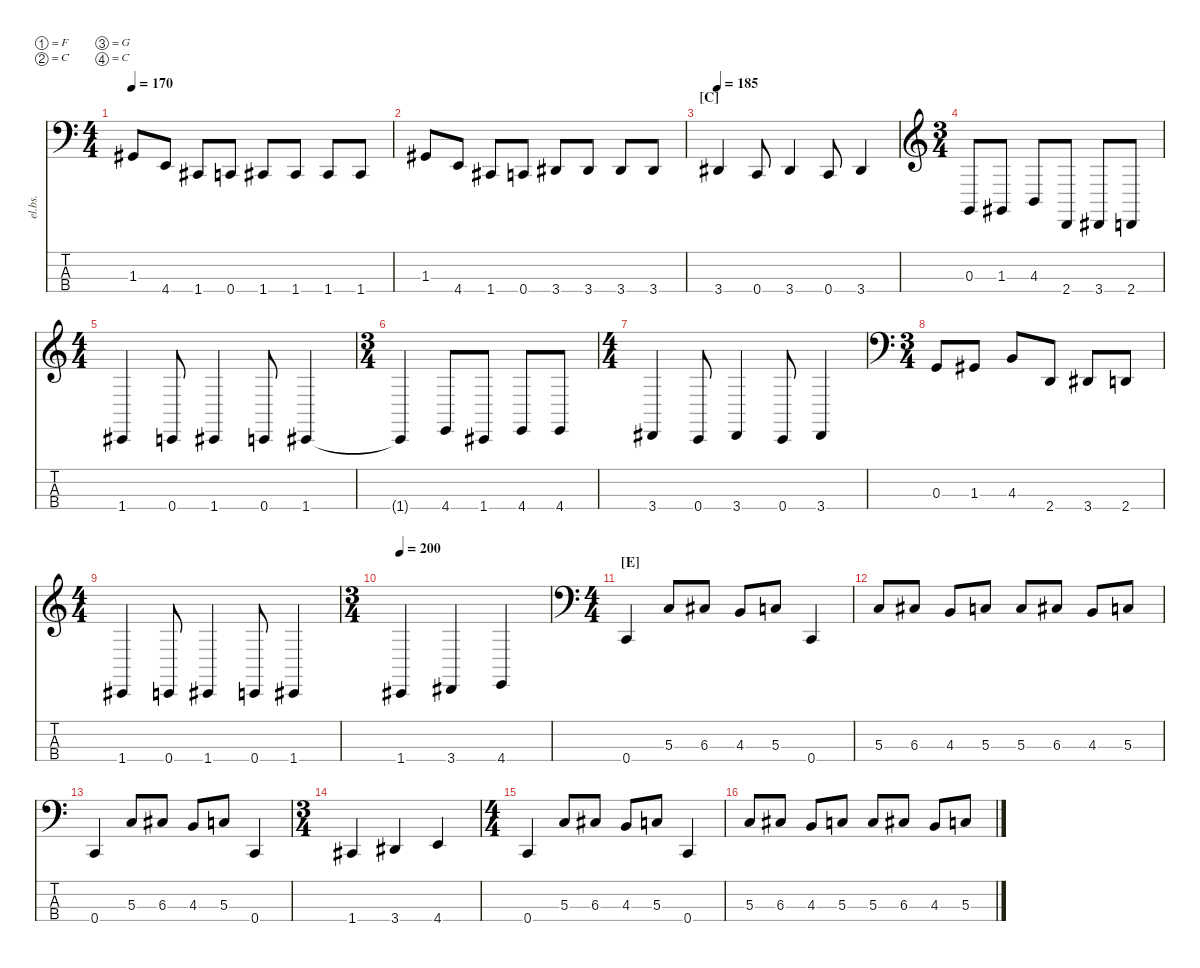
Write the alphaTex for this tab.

\defaultSystemsLayout 4
\hideDynamics
\bracketExtendMode nobrackets
\otherSystemsTrackNameOrientation horizontal
\track ("Electric Bass" "el.bs.") {solo instrument electricbassfinger}
\staff {score tabs}
\tuning (F2 C2 G1 C1)
\ts (4 4)
\tempo 170
\clef f4
\ks c
1.3{acc #}.8{dy mf beam Up} 4.4.8{beam Up} 1.4{acc #}.8{beam Up} 0.4.8{beam Up} 1.4{acc #}.8{beam Up} 1.4{acc #}.8{beam Up} 1.4{acc #}.8{beam Up} 1.4{acc #}.8{beam Up} |
1.3{acc #}.8{beam Up} 4.4.8{beam Up} 1.4{acc #}.8{beam Up} 0.4.8{beam Up} 3.4{acc #}.8{beam Up} 3.4{acc #}.8{beam Up} 3.4{acc #}.8{beam Up} 3.4{acc #}.8{beam Up} |
\section ("C" "")
\tempo 185
3.4{acc #}.4{beam Up} 0.4.8{beam Up} 3.4{acc #}.4{beam Up} 0.4.8{beam Up} 3.4{acc #}.4{beam Up} |
\ts (3 4)
\beaming (8 2 2 2)
\clef g2
0.3.8{beam Up} 1.3{acc #}.8{beam Up} 4.3.8{beam Up} 2.4.8{beam Up} 3.4{acc #}.8{beam Up} 2.4.8{beam Up} |
\ts (4 4)
\beaming (8 2 2 2 2)
1.4{acc #}.4{beam Up} 0.4.8{beam Up} 1.4{acc #}.4{beam Up} 0.4.8{beam Up} 1.4{acc #}.4{beam Up} |
\ts (3 4)
\beaming (8 2 2 2)
1.4{t acc #}.4{beam Up} 4.4.8{beam Up} 1.4{acc #}.8{beam Up} 4.4.8{beam Up} 4.4.8{beam Up} |
\ts (4 4)
\beaming (8 2 2 2 2)
3.4{acc #}.4{beam Up} 0.4.8{beam Up} 3.4{acc #}.4{beam Up} 0.4.8{beam Up} 3.4{acc #}.4{beam Up} |
\ts (3 4)
\beaming (8 2 2 2)
\clef f4
0.3.8{beam Up} 1.3{acc #}.8{beam Up} 4.3.8{beam Up} 2.4.8{beam Up} 3.4{acc #}.8{beam Up} 2.4.8{beam Up} |
\ts (4 4)
\beaming (8 2 2 2 2)
\clef g2
1.4{acc #}.4{beam Up} 0.4.8{beam Up} 1.4{acc #}.4{beam Up} 0.4.8{beam Up} 1.4{acc #}.4{beam Up} |
\ts (3 4)
\beaming (8 2 2 2)
\tempo 200
1.4{acc #}.4{beam Up} 3.4{acc #}.4{beam Up} 4.4.4{beam Up} |
\ts (4 4)
\beaming (8 2 2 2 2)
\section ("E" "")
\clef f4
0.4.4{beam Up} 5.3.8{beam Up} 6.3{acc #}.8{beam Up} 4.3.8{beam Up} 5.3.8{beam Up} 0.4.4{beam Up} |
5.3.8{beam Up} 6.3{acc #}.8{beam Up} 4.3.8{beam Up} 5.3.8{beam Up} 5.3.8{beam Up} 6.3{acc #}.8{beam Up} 4.3.8{beam Up} 5.3.8{beam Up} |
0.4.4{beam Up} 5.3.8{beam Up} 6.3{acc #}.8{beam Up} 4.3.8{beam Up} 5.3.8{beam Up} 0.4.4{beam Up} |
\ts (3 4)
\beaming (8 2 2 2)
1.4{acc #}.4{beam Up} 3.4{acc #}.4{beam Up} 4.4.4{beam Up} |
\ts (4 4)
\beaming (8 2 2 2 2)
0.4.4{beam Up} 5.3.8{beam Up} 6.3{acc #}.8{beam Up} 4.3.8{beam Up} 5.3.8{beam Up} 0.4.4{beam Up} |
5.3.8{beam Up} 6.3{acc #}.8{beam Up} 4.3.8{beam Up} 5.3.8{beam Up} 5.3.8{beam Up} 6.3{acc #}.8{beam Up} 4.3.8{beam Up} 5.3.8{beam Up}
